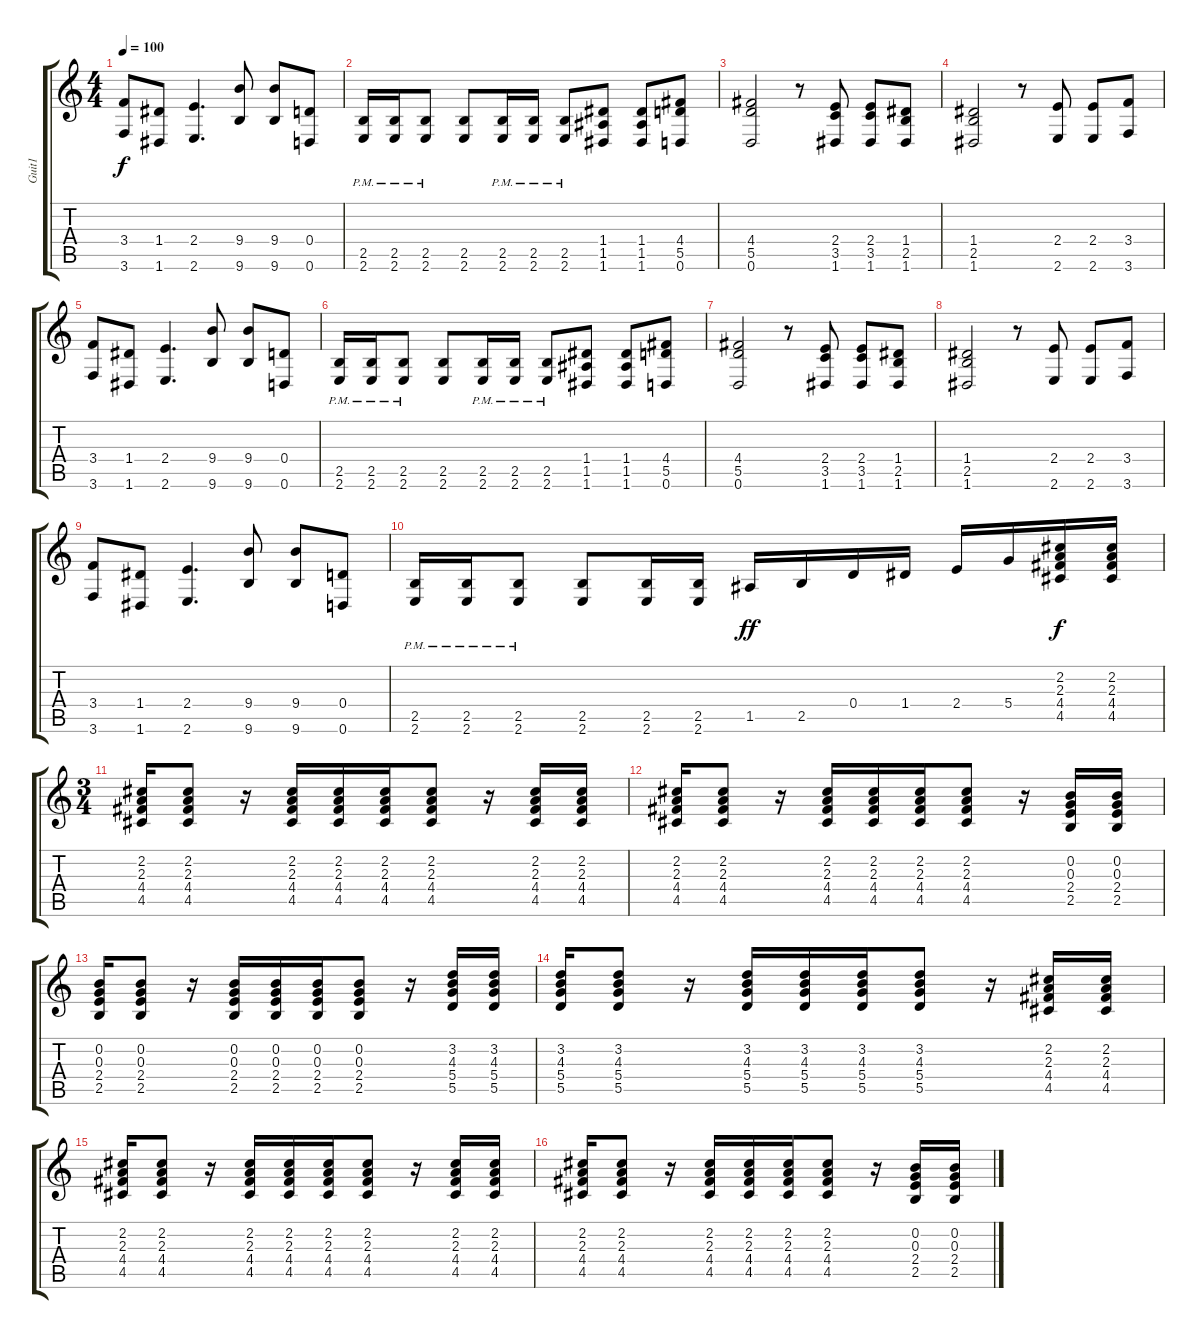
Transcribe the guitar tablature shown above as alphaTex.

\track ("Guit1" "Guit1") {instrument distortionguitar}
\staff {score tabs}
\tuning (E4 B3 G3 D3 A2 D2) {hide}
\ts (4 4)
\tempo 100
\clef g2
\ks c
(3.4 3.6).8{dy f} (1.4 1.6).8 (2.4 2.6).4{d} (9.4 9.6).8 (9.4 9.6).8 (0.4 0.6).8 |
(2.5{pm} 2.6).16 (2.5{pm} 2.6).16 (2.5{pm} 2.6).8 (2.5 2.6).8 (2.5{pm} 2.6).16 (2.5{pm} 2.6).16 (2.5{pm} 2.6).8 (1.4 1.5 1.6).8 (1.4 1.5 1.6).8 (4.4 5.5 0.6).8 |
(4.4 5.5 0.6).2 r.8 (2.4 3.5 1.6).8 (2.4 3.5 1.6).8 (1.4 2.5 1.6).8 |
(1.4 2.5 1.6).2 r.8 (2.4 2.6).8 (2.4 2.6).8 (3.4 3.6).8 |
(3.4 3.6).8 (1.4 1.6).8 (2.4 2.6).4{d} (9.4 9.6).8 (9.4 9.6).8 (0.4 0.6).8 |
(2.5{pm} 2.6).16 (2.5{pm} 2.6).16 (2.5{pm} 2.6).8 (2.5 2.6).8 (2.5{pm} 2.6).16 (2.5{pm} 2.6).16 (2.5{pm} 2.6).8 (1.4 1.5 1.6).8 (1.4 1.5 1.6).8 (4.4 5.5 0.6).8 |
(4.4 5.5 0.6).2 r.8 (2.4 3.5 1.6).8 (2.4 3.5 1.6).8 (1.4 2.5 1.6).8 |
(1.4 2.5 1.6).2 r.8 (2.4 2.6).8 (2.4 2.6).8 (3.4 3.6).8 |
(3.4 3.6).8 (1.4 1.6).8 (2.4 2.6).4{d} (9.4 9.6).8 (9.4 9.6).8 (0.4 0.6).8 |
(2.5{pm} 2.6{pm}).16 (2.5{pm} 2.6{pm}).16 (2.5{pm} 2.6{pm}).8 (2.5 2.6).8 (2.5 2.6).16 (2.5 2.6).16 1.5.16{dy ff} 2.5.16 0.4.16 1.4.16 2.4.16 5.4.16 (2.2 2.3 4.4 4.5).16{dy f} (2.2 2.3 4.4 4.5).16 |
\ts (3 4)
(2.2 2.3 4.4 4.5).16 (2.2 2.3 4.4 4.5).8 r.16 (2.2 2.3 4.4 4.5).16 (2.2 2.3 4.4 4.5).16 (2.2 2.3 4.4 4.5).16 (2.2 2.3 4.4 4.5).8 r.16 (2.2 2.3 4.4 4.5).16 (2.2 2.3 4.4 4.5).16 |
(2.2 2.3 4.4 4.5).16 (2.2 2.3 4.4 4.5).8 r.16 (2.2 2.3 4.4 4.5).16 (2.2 2.3 4.4 4.5).16 (2.2 2.3 4.4 4.5).16 (2.2 2.3 4.4 4.5).8 r.16 (0.2 0.3 2.4 2.5).16 (0.2 0.3 2.4 2.5).16 |
(0.2 0.3 2.4 2.5).16 (0.2 0.3 2.4 2.5).8 r.16 (0.2 0.3 2.4 2.5).16 (0.2 0.3 2.4 2.5).16 (0.2 0.3 2.4 2.5).16 (0.2 0.3 2.4 2.5).8 r.16 (3.2 4.3 5.4 5.5).16 (3.2 4.3 5.4 5.5).16 |
(3.2 4.3 5.4 5.5).16 (3.2 4.3 5.4 5.5).8 r.16 (3.2 4.3 5.4 5.5).16 (3.2 4.3 5.4 5.5).16 (3.2 4.3 5.4 5.5).16 (3.2 4.3 5.4 5.5).8 r.16 (2.2 2.3 4.4 4.5).16 (2.2 2.3 4.4 4.5).16 |
(2.2 2.3 4.4 4.5).16 (2.2 2.3 4.4 4.5).8 r.16 (2.2 2.3 4.4 4.5).16 (2.2 2.3 4.4 4.5).16 (2.2 2.3 4.4 4.5).16 (2.2 2.3 4.4 4.5).8 r.16 (2.2 2.3 4.4 4.5).16 (2.2 2.3 4.4 4.5).16 |
(2.2 2.3 4.4 4.5).16 (2.2 2.3 4.4 4.5).8 r.16 (2.2 2.3 4.4 4.5).16 (2.2 2.3 4.4 4.5).16 (2.2 2.3 4.4 4.5).16 (2.2 2.3 4.4 4.5).8 r.16 (0.2 0.3 2.4 2.5).16 (0.2 0.3 2.4 2.5).16
